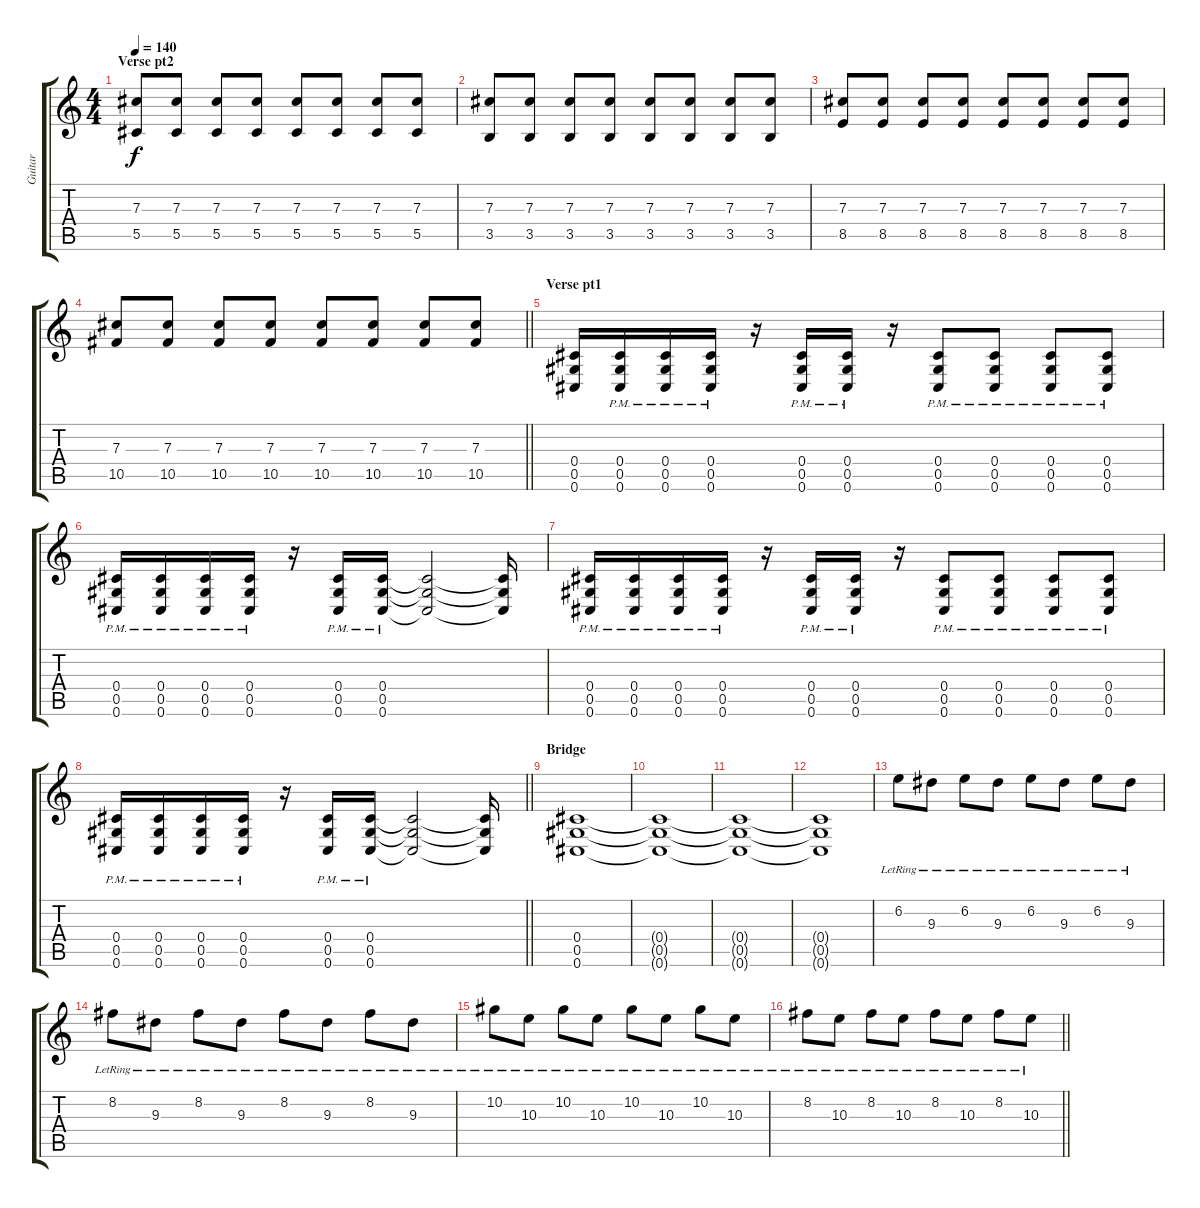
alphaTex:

\track ("Guitar" "Guitar") {instrument distortionguitar}
\staff {score tabs}
\tuning (Eb4 Bb3 Gb3 Db3 Ab2 Db2) {hide}
\ts (4 4)
\section ("" "Verse pt2")
\tempo 140
\clef g2
\ks c
(7.3 5.5).8{dy f} (7.3 5.5).8 (7.3 5.5).8 (7.3 5.5).8 (7.3 5.5).8 (7.3 5.5).8 (7.3 5.5).8 (7.3 5.5).8 |
(7.3 3.5).8 (7.3 3.5).8 (7.3 3.5).8 (7.3 3.5).8 (7.3 3.5).8 (7.3 3.5).8 (7.3 3.5).8 (7.3 3.5).8 |
(7.3 8.5).8 (7.3 8.5).8 (7.3 8.5).8 (7.3 8.5).8 (7.3 8.5).8 (7.3 8.5).8 (7.3 8.5).8 (7.3 8.5).8 |
\barLineRight lightlight
(7.3 10.5).8 (7.3 10.5).8 (7.3 10.5).8 (7.3 10.5).8 (7.3 10.5).8 (7.3 10.5).8 (7.3 10.5).8 (7.3 10.5).8 |
\section ("" "Verse pt1")
(0.4 0.5 0.6).16 (0.4{pm} 0.5{pm} 0.6{pm}).16 (0.4{pm} 0.5{pm} 0.6{pm}).16 (0.4{pm} 0.5{pm} 0.6{pm}).16 r.16 (0.4{pm} 0.5{pm} 0.6{pm}).16 (0.4{pm} 0.5{pm} 0.6{pm}).16 r.16 (0.4{pm} 0.5{pm} 0.6{pm}).8 (0.4{pm} 0.5{pm} 0.6{pm}).8 (0.4{pm} 0.5{pm} 0.6{pm}).8 (0.4{pm} 0.5{pm} 0.6{pm}).8 |
(0.4{pm} 0.5{pm} 0.6{pm}).16 (0.4{pm} 0.5{pm} 0.6{pm}).16 (0.4{pm} 0.5{pm} 0.6{pm}).16 (0.4{pm} 0.5{pm} 0.6{pm}).16 r.16 (0.4{pm} 0.5{pm} 0.6{pm}).16 (0.4{pm} 0.5{pm} 0.6{pm}).16 (0.4{t} 0.5{t} 0.6{t}).2 (0.4{t} 0.5{t} 0.6{t}).16 |
(0.4{pm} 0.5{pm} 0.6{pm}).16 (0.4{pm} 0.5{pm} 0.6{pm}).16 (0.4{pm} 0.5{pm} 0.6{pm}).16 (0.4{pm} 0.5{pm} 0.6{pm}).16 r.16 (0.4{pm} 0.5{pm} 0.6{pm}).16 (0.4{pm} 0.5{pm} 0.6{pm}).16 r.16 (0.4{pm} 0.5{pm} 0.6{pm}).8 (0.4{pm} 0.5{pm} 0.6{pm}).8 (0.4{pm} 0.5{pm} 0.6{pm}).8 (0.4{pm} 0.5{pm} 0.6{pm}).8 |
\barLineRight lightlight
(0.4{pm} 0.5{pm} 0.6{pm}).16 (0.4{pm} 0.5{pm} 0.6{pm}).16 (0.4{pm} 0.5{pm} 0.6{pm}).16 (0.4{pm} 0.5{pm} 0.6{pm}).16 r.16 (0.4{pm} 0.5{pm} 0.6{pm}).16 (0.4{pm} 0.5{pm} 0.6{pm}).16 (0.4{t} 0.5{t} 0.6{t}).2 (0.4{t} 0.5{t} 0.6{t}).16 |
\section ("" "Bridge")
(0.4 0.5 0.6).1 |
(0.4{t} 0.5{t} 0.6{t}).1 |
(0.4{t} 0.5{t} 0.6{t}).1 |
(0.4{t} 0.5{t} 0.6{t}).1 |
6.2{lr}.8{instrument overdrivenguitar} 9.3{lr}.8 6.2{lr}.8 9.3{lr}.8 6.2{lr}.8 9.3{lr}.8 6.2{lr}.8 9.3{lr}.8 |
8.2{lr}.8 9.3{lr}.8 8.2{lr}.8 9.3{lr}.8 8.2{lr}.8 9.3{lr}.8 8.2{lr}.8 9.3{lr}.8 |
10.2{lr}.8 10.3{lr}.8 10.2{lr}.8 10.3{lr}.8 10.2{lr}.8 10.3{lr}.8 10.2{lr}.8 10.3{lr}.8 |
\barLineRight lightlight
8.2{lr}.8 10.3{lr}.8 8.2{lr}.8 10.3{lr}.8 8.2{lr}.8 10.3{lr}.8 8.2{lr}.8 10.3{lr}.8
